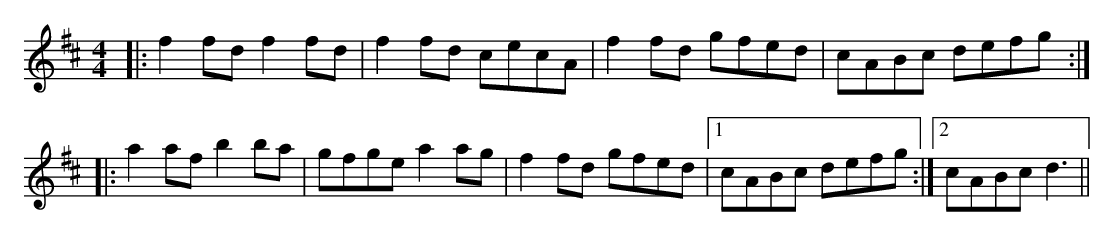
X:1
M:4/4
K:D
|:f2fd f2fd|f2fd cecA|f2fd gfed|cABc defg:|
|:a2af b2ba|gfge a2ag|f2fd gfed|1 cABc defg:|2 cABc d3||
